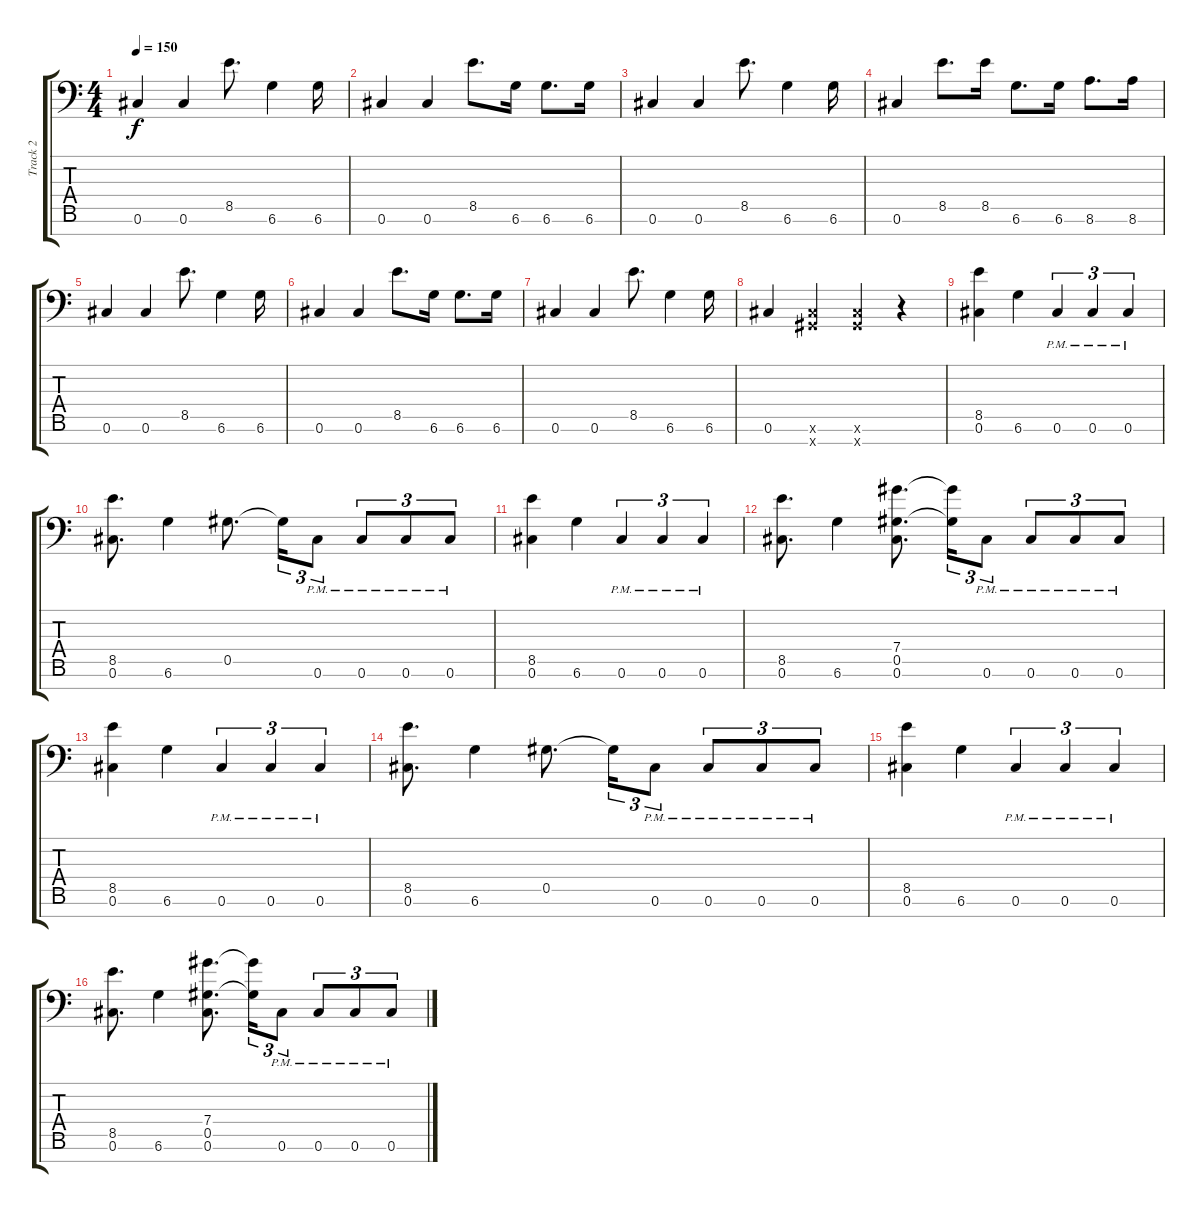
\track ("Track 2" "Track 2") {instrument distortionguitar}
\staff {score tabs}
\tuning (Eb4 Bb3 Gb3 Db3 Ab2 Db2 Ab1) {hide}
\ts (4 4)
\tempo 150
\clef f4
\ks c
0.6.4{dy f instrument distortionguitar} 0.6.4 8.5.8{d} 6.6.4 6.6.16 |
0.6.4 0.6.4 8.5.8{d} 6.6.16 6.6.8{d} 6.6.16 |
0.6.4 0.6.4 8.5.8{d} 6.6.4 6.6.16 |
0.6.4 8.5.8{d} 8.5.16 6.6.8{d} 6.6.16 8.6.8{d} 8.6.16 |
0.6.4 0.6.4 8.5.8{d} 6.6.4 6.6.16 |
0.6.4 0.6.4 8.5.8{d} 6.6.16 6.6.8{d} 6.6.16 |
0.6.4 0.6.4 8.5.8{d} 6.6.4 6.6.16 |
0.6.4 (0.6{x} 0.7{x}).4 (0.6{x} 0.7{x}).4 r.4 |
(8.5 0.6).4 6.6.4 0.6{pm}.4{tu (3 2)} 0.6{pm}.4{tu (3 2)} 0.6{pm}.4{tu (3 2)} |
(8.5 0.6).8{d} 6.6.4 0.5.8{d} 0.5{t}.16{tu (3 2)} 0.6{pm}.8{tu (3 2)} 0.6{pm}.8{tu (3 2)} 0.6{pm}.8{tu (3 2)} 0.6{pm}.8{tu (3 2)} |
(8.5 0.6).4 6.6.4 0.6{pm}.4{tu (3 2)} 0.6{pm}.4{tu (3 2)} 0.6{pm}.4{tu (3 2)} |
(8.5 0.6).8{d} 6.6.4 (7.4 0.5 0.6).8{d} (7.4{t} 0.5{t}).16{tu (3 2)} 0.6{pm}.8{tu (3 2)} 0.6{pm}.8{tu (3 2)} 0.6{pm}.8{tu (3 2)} 0.6{pm}.8{tu (3 2)} |
(8.5 0.6).4 6.6.4 0.6{pm}.4{tu (3 2)} 0.6{pm}.4{tu (3 2)} 0.6{pm}.4{tu (3 2)} |
(8.5 0.6).8{d} 6.6.4 0.5.8{d} 0.5{t}.16{tu (3 2)} 0.6{pm}.8{tu (3 2)} 0.6{pm}.8{tu (3 2)} 0.6{pm}.8{tu (3 2)} 0.6{pm}.8{tu (3 2)} |
(8.5 0.6).4 6.6.4 0.6{pm}.4{tu (3 2)} 0.6{pm}.4{tu (3 2)} 0.6{pm}.4{tu (3 2)} |
(8.5 0.6).8{d} 6.6.4 (7.4 0.5 0.6).8{d} (7.4{t} 0.5{t}).16{tu (3 2)} 0.6{pm}.8{tu (3 2)} 0.6{pm}.8{tu (3 2)} 0.6{pm}.8{tu (3 2)} 0.6{pm}.8{tu (3 2)}
